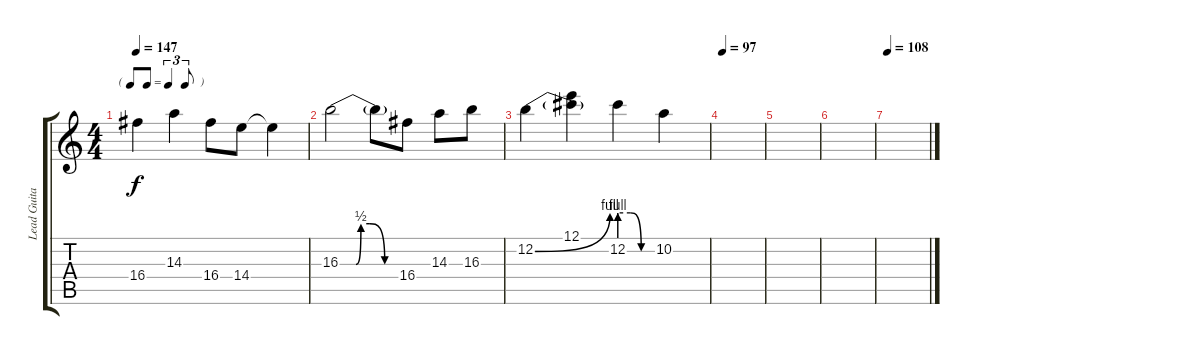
\track ("Lead Guitar I" "Lead Guita") {instrument distortionguitar}
\staff {score tabs}
\tuning (E4 B3 G3 D3 A2 D2) {hide}
\ts (4 4)
\tf triplet8th
\tempo 147
\clef g2
\ks c
16.4.4{dy f} 14.3.4 16.4.8 14.4.8 14.4{t}.4 |
16.3{be (custom 0 0 10 0 16 0 21 2 30 2 45 0 60 0)}.2 16.3{t}.8 16.4.8 14.3.8 16.3.8 |
12.2{be (bend 0 0 60 4)}.4 (12.1 12.2{t}).4 12.2{be (custom 0 4 20 4 40 0 60 0)}.4 10.2.4 |
\tempo 97
|
|
|
\tempo 108
